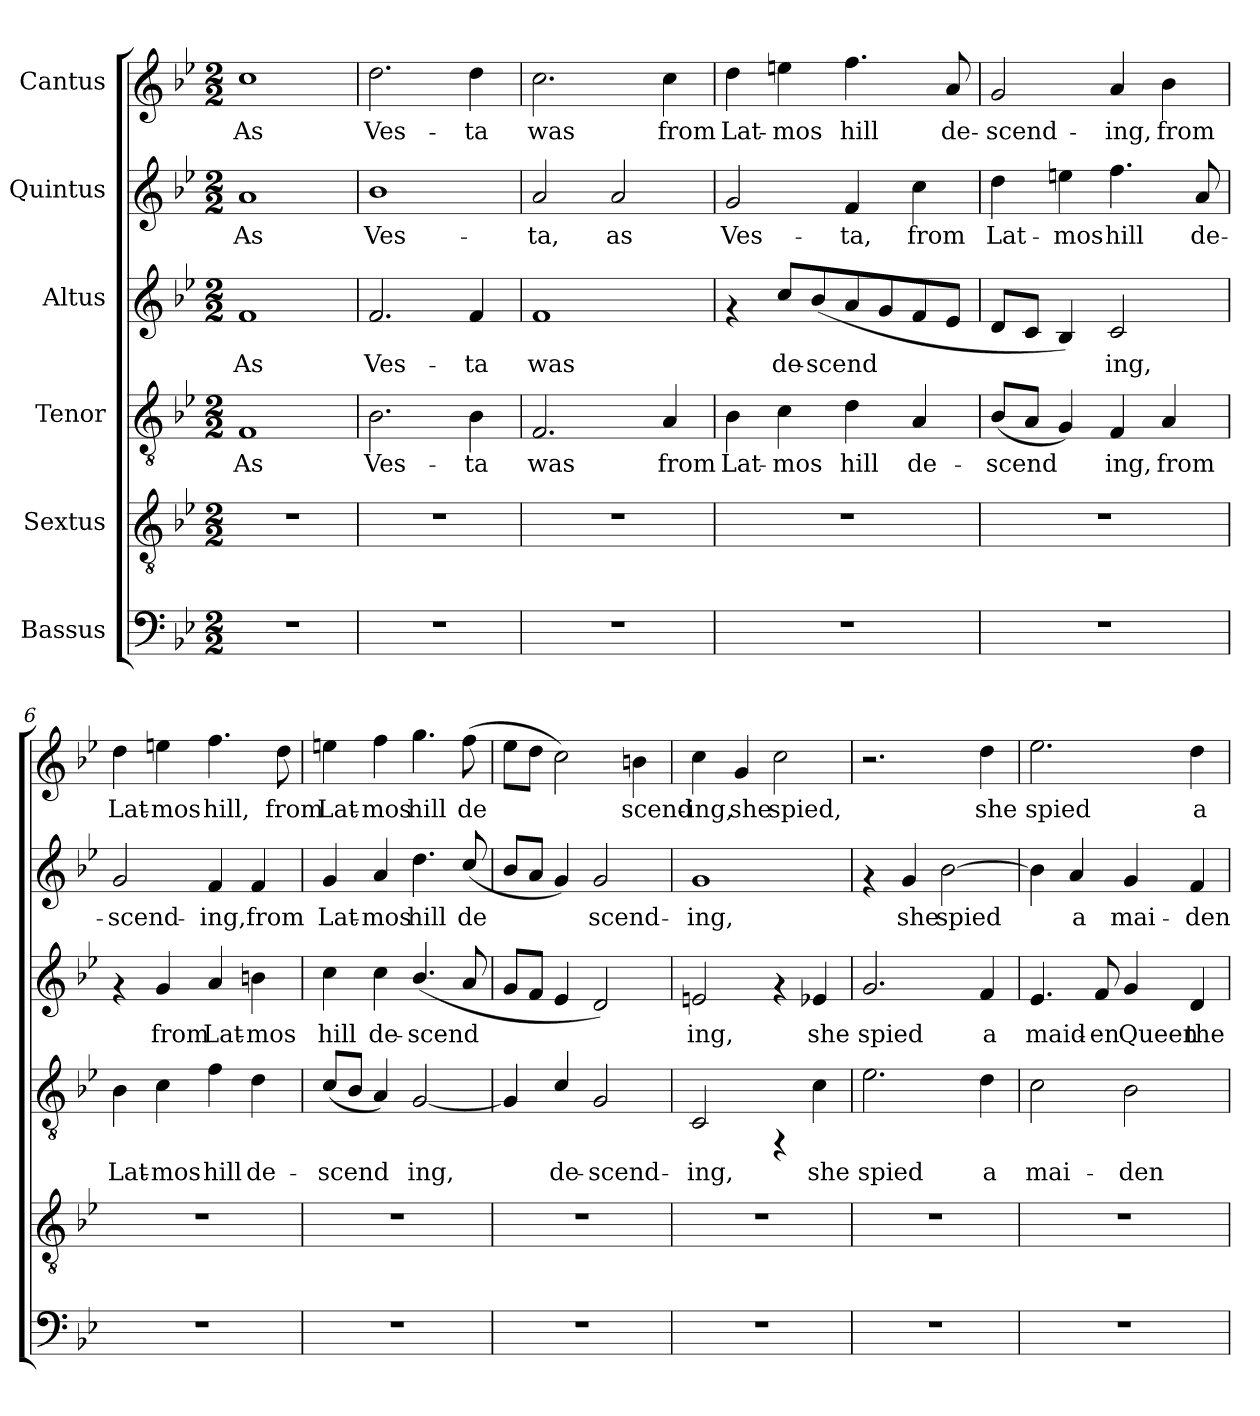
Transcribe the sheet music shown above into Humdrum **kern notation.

**kern	**kern	**kern	**text	**kern	**text	**kern	**text	**kern	**text
*part6	*part5	*part4	*part4	*part3	*part3	*part2	*part2	*part1	*part1
*staff6	*staff5	*staff4	*staff4	*staff3	*staff3	*staff2	*staff2	*staff1	*staff1
*I"Bassus	*I"Sextus	*I"Tenor	*	*I"Altus	*	*I"Quintus	*	*I"Cantus	*
!!LO:PB:g=z
*stria5	*stria5	*stria5	*	*stria5	*	*stria5	*	*stria5	*
*clefF4	*clefGv2	*clefGv2	*	*clefG2	*	*clefG2	*	*clefG2	*
*k[b-e-]	*k[b-e-]	*k[b-e-]	*	*k[b-e-]	*	*k[b-e-]	*	*k[b-e-]	*
*B-:	*B-:	*B-:	*	*B-:	*	*B-:	*	*B-:	*
*M2/2	*M2/2	*M2/2	*	*M2/2	*	*M2/2	*	*M2/2	*
*MM144	*MM144	*MM144	*	*MM144	*	*MM144	*	*MM144	*
=1	=1	=1	=1	=1	=1	=1	=1	=1	=1
!	!	!	!LO:LY:b:cj	!	!LO:LY:b:cj	!	!LO:LY:b:cj	!	!LO:LY:b:cj
1r	1r	1F	As	1f	As	1a	As	1cc	As
=2	=2	=2	=2	=2	=2	=2	=2	=2	=2
!	!	!	!LO:LY:b:cj	!	!LO:LY:b:cj	!	!LO:LY:b:cj	!	!LO:LY:b:cj
1r	1r	2.B-\	Ves-	2.f/	Ves-	1b-	Ves-	2.dd\	Ves-
!	!	!	!LO:LY:b:cj	!	!LO:LY:b:cj	!	!	!	!LO:LY:b:cj
.	.	4B-\	-ta	4f/	-ta	.	.	4dd\	-ta
=3	=3	=3	=3	=3	=3	=3	=3	=3	=3
!	!	!	!LO:LY:b:cj	!	!LO:LY:b:cj	!	!LO:LY:b:cj	!	!LO:LY:b:cj
1r	1r	2.F/	was	1f	was	2a/	-ta,	2.cc\	was
!	!	!	!	!	!	!	!LO:LY:b:cj	!	!
.	.	.	.	.	.	2a/	as	.	.
!	!	!	!LO:LY:b:cj	!	!	!	!	!	!LO:LY:b:cj
.	.	4A/	from	.	.	.	.	4cc\	from
=4	=4	=4	=4	=4	=4	=4	=4	=4	=4
!	!	!	!LO:LY:b:cj	!	!	!	!LO:LY:b:cj	!	!LO:LY:b:cj
1r	1r	4B-\	Lat-	4rf	.	2g/	Ves-	4dd\	Lat-
!	!	!	!LO:LY:b:cj	!	!LO:LY:b:cj	!	!	!	!LO:LY:b:cj
.	.	4c\	-mos	8cc/L	de-	.	.	4een\	-mos
!	!	!	!	!	!LO:LY:b:cj	!	!	!	!
.	.	.	.	(<8b-/	-scend-	.	.	.	.
!	!	!	!LO:LY:b:cj	!	!LO:LY:b:cj	!	!LO:LY:b:cj	!	!LO:LY:b:cj
.	.	4d\	hill	8a/	--	4f/	-ta,	4.ff\	hill
!	!	!	!	!	!LO:LY:b:cj	!	!	!	!
.	.	.	.	8g/	--	.	.	.	.
!	!	!	!LO:LY:b:cj	!	!LO:LY:b:cj	!	!LO:LY:b:cj	!	!
.	.	4A/	de-	8f/	--	4cc\	from	.	.
!	!	!	!	!	!LO:LY:b:cj	!	!	!	!LO:LY:b:cj
.	.	.	.	8e-/J	--	.	.	8a/	de-
=5	=5	=5	=5	=5	=5	=5	=5	=5	=5
!	!	!	!LO:LY:b:cj	!	!LO:LY:b:cj	!	!LO:LY:b:cj	!	!LO:LY:b:cj
1r	1r	(<8B-/L	-scend-	8d/L	-	4dd\	Lat-	2g/	-scend-
!	!	!	!LO:LY:b:cj	!	!LO:LY:b:cj	!	!	!	!
.	.	8A/J	-	8c/J	.	.	.	.	.
!	!	!	!LO:LY:b:cj	!	!LO:LY:b:cj	!	!LO:LY:b:cj	!	!
.	.	4G/)	.	4B-/)	.	4een\	-mos	.	.
!	!	!	!LO:LY:b:cj	!	!LO:LY:b:cj	!	!LO:LY:b:cj	!	!LO:LY:b:cj
.	.	4F/	ing,	2c/	ing,	4.ff\	hill	4a/	-ing,
!	!	!	!LO:LY:b:cj	!	!	!	!	!	!LO:LY:b:cj
.	.	4A/	from	.	.	.	.	4b-\	from
!	!	!	!	!	!	!	!LO:LY:b:cj	!	!
.	.	.	.	.	.	8a/	de-	.	.
!!LO:LB:g=z
=6	=6	=6	=6	=6	=6	=6	=6	=6	=6
!	!	!	!LO:LY:b:cj	!	!	!	!LO:LY:b:cj	!	!LO:LY:b:cj
1r	1r	4B-\	Lat-	4rf	.	2g/	-scend-	4dd\	Lat-
!	!	!	!LO:LY:b:cj	!	!LO:LY:b:cj	!	!	!	!LO:LY:b:cj
.	.	4c\	-mos	4g/	from	.	.	4een\	-mos
!	!	!	!LO:LY:b:cj	!	!LO:LY:b:cj	!	!LO:LY:b:cj	!	!LO:LY:b:cj
.	.	4f\	hill	4a/	Lat-	4f/	-ing,	4.ff\	hill,
!	!	!	!LO:LY:b:cj	!	!LO:LY:b:cj	!	!LO:LY:b:cj	!	!
.	.	4d\	de-	4bn\	-mos	4f/	from	.	.
!	!	!	!	!	!	!	!	!	!LO:LY:b:cj
.	.	.	.	.	.	.	.	8dd\	from
=7	=7	=7	=7	=7	=7	=7	=7	=7	=7
!	!	!	!LO:LY:b:cj	!	!LO:LY:b:cj	!	!LO:LY:b:cj	!	!LO:LY:b:cj
1r	1r	(<8c/L	-scend-	4cc\	hill	4g/	Lat-	4een\	Lat-
!	!	!	!LO:LY:b:cj	!	!	!	!	!	!
.	.	8B-/J	-	.	.	.	.	.	.
!	!	!	!LO:LY:b:cj	!	!LO:LY:b:cj	!	!LO:LY:b:cj	!	!LO:LY:b:cj
.	.	4A/)	.	4cc\	de-	4a/	-mos	4ff\	-mos
!	!	!	!LO:LY:b:cj	!	!LO:LY:b:cj	!	!LO:LY:b:cj	!	!LO:LY:b:cj
.	.	[<2G/	ing,	(<4.b-/	-scend-	4.dd\	hill	4.gg\	hill
!	!	!	!	!	!LO:LY:b:cj	!	!LO:LY:b:cj	!	!LO:LY:b:cj
.	.	.	.	8a/	--	(<8cc/	de-	(>8ff\	de-
=8	=8	=8	=8	=8	=8	=8	=8	=8	=8
!	!	!	!LO:LY:b:cj	!	!	!	!LO:LY:b:cj	!	!LO:LY:b:cj
1r	1r	4G/]	.	8g/L	.	8b-/L	-	8ee-\L	-
!	!	!	!	!	!	!	!LO:LY:b:cj	!	!LO:LY:b:cj
.	.	.	.	8f/J	.	8a/J	.	8dd\J	.
!	!	!	!LO:LY:b:cj	!	!	!	!LO:LY:b:cj	!	!LO:LY:b:cj
.	.	4c/	de-	4e-/	.	4g/)	.	2cc\)	.
!	!	!	!LO:LY:b:cj	!	!	!	!LO:LY:b:cj	!	!
.	.	2G/	-scend-	2d/)	.	2g/	scend-	.	.
!	!	!	!	!	!	!	!	!	!LO:LY:b:cj
.	.	.	.	.	.	.	.	4bn\	scend-
=9	=9	=9	=9	=9	=9	=9	=9	=9	=9
!	!	!	!LO:LY:b:cj	!	!LO:LY:b:cj	!	!LO:LY:b:cj	!	!LO:LY:b:cj
1r	1r	2C/	-ing,	2en/	-ing,	1g	-ing,	4cc\	-ing,
!	!	!	!	!	!	!	!	!	!LO:LY:b:cj
.	.	.	.	.	.	.	.	4g/	she
!	!	!	!	!	!	!	!	!	!LO:LY:b:cj
.	.	4rFF	.	4rf	.	.	.	2cc\	spied,
!	!	!	!LO:LY:b:cj	!	!LO:LY:b:cj	!	!	!	!
.	.	4c\	she	4e-X/	she	.	.	.	.
=10	=10	=10	=10	=10	=10	=10	=10	=10	=10
!	!	!	!LO:LY:b:cj	!	!LO:LY:b:cj	!	!	!	!
1r	1r	2.e-\	spied	2.g/	spied	4rf	.	2.r	.
!	!	!	!	!	!	!	!LO:LY:b:cj	!	!
.	.	.	.	.	.	4g/	she	.	.
!	!	!	!	!	!	!	!LO:LY:b:cj	!	!
.	.	.	.	.	.	[>2b-\	spied	.	.
!	!	!	!LO:LY:b:cj	!	!LO:LY:b:cj	!	!	!	!LO:LY:b:cj
.	.	4d\	a	4f/	a	.	.	4dd\	she
!!LO:LB:g=z
=11	=11	=11	=11	=11	=11	=11	=11	=11	=11
!	!	!	!LO:LY:b:cj	!	!LO:LY:b:cj	!	!LO:LY:b:cj	!	!LO:LY:b:cj
1r	1r	2c\	mai-	4.e-/	maid-	4b-\]	.	2.ee-\	spied
!	!	!	!	!	!	!	!LO:LY:b:cj	!	!
.	.	.	.	.	.	4a/	a	.	.
!	!	!	!	!	!LO:LY:b:cj	!	!	!	!
.	.	.	.	8f/	-en	.	.	.	.
!	!	!	!LO:LY:b:cj	!	!LO:LY:b:cj	!	!LO:LY:b:cj	!	!
.	.	2B-\	-den	4g/	Queen	4g/	mai-	.	.
!	!	!	!	!	!LO:LY:b:cj	!	!LO:LY:b:cj	!	!LO:LY:b:cj
.	.	.	.	4d/	the	4f/	-den	4dd\	a
=	=	=	=	=	=	=	=	=	=
*-	*-	*-	*-	*-	*-	*-	*-	*-	*-
